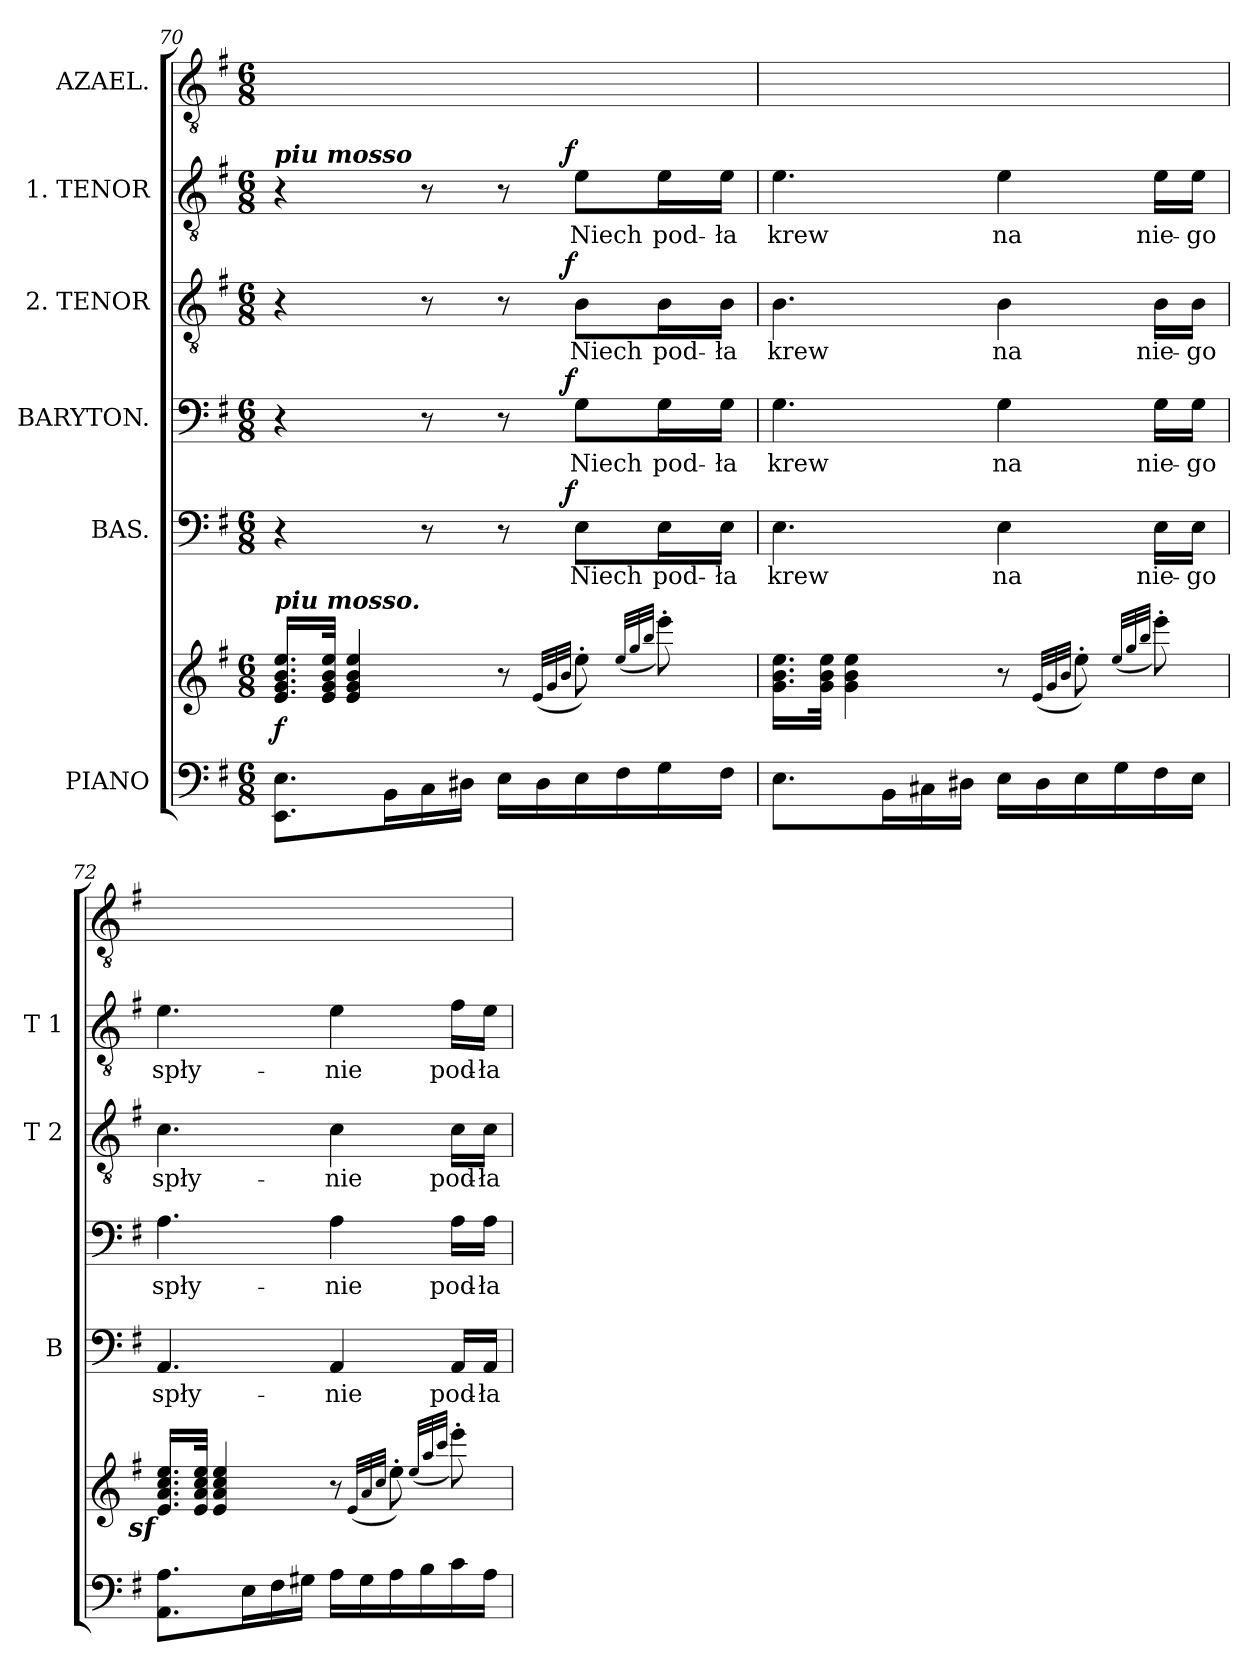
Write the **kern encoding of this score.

**kern	**kern	**dynam	**kern	**text	**dynam	**kern	**text	**dynam	**kern	**text	**dynam	**kern	**text	**dynam	**kern
*part6	*part6	*part6	*part5	*part5	*part5	*part4	*part4	*part4	*part3	*part3	*part3	*part2	*part2	*part2	*part1
*staff7	*staff6	*staff6/7	*staff5	*staff5	*staff5	*staff4	*staff4	*staff4	*staff3	*staff3	*staff3	*staff2	*staff2	*staff2	*staff1
*I"PIANO	*	*	*I"BAS.	*	*	*I"BARYTON.	*	*	*I"2. TENOR	*	*	*I"1. TENOR	*	*	*I"AZAEL.
*	*	*	*I'B	*	*	*	*	*	*I'T 2	*	*	*I'T 1	*	*	*
*clefF4	*clefG2	*	*clefF4	*	*	*clefF4	*	*	*clefGv2	*	*	*clefGv2	*	*	*clefGv2
*k[f#]	*k[f#]	*	*k[f#]	*	*	*k[f#]	*	*	*k[f#]	*	*	*k[f#]	*	*	*k[f#]
*M6/8	*M6/8	*	*M6/8	*	*	*M6/8	*	*	*M6/8	*	*	*M6/8	*	*	*M6/8
=70	=70	=70	=70	=70	=70	=70	=70	=70	=70	=70	=70	=70	=70	=70	=70
!	!	!	!	!	!	!	!	!	!	!	!	!LO:TX:a:Bi:t=piu mosso	!	!	!
!	!LO:TX:a:Bi:t=piu mosso.	!	!	!	!	!	!	!	!	!	!	!	!	!	!
8.EE\ 8.E\L	16.e/ 16.g/ 16.b/ 16.ee/LL	f	4r	.	.	4r	.	.	4r	.	.	4r	.	.	2.ryy
.	32e/ 32g/ 32b/ 32ee/JJk	.	.	.	.	.	.	.	.	.	.	.	.	.	.
.	4e/ 4g/ 4b/ 4ee/	.	.	.	.	.	.	.	.	.	.	.	.	.	.
16BB\L	.	.	.	.	.	.	.	.	.	.	.	.	.	.	.
16C\	.	.	8r	.	.	8r	.	.	8r	.	.	8r	.	.	.
16D#X\JJ	.	.	.	.	.	.	.	.	.	.	.	.	.	.	.
16E\LL	8r	.	8r	.	.	8r	.	.	8r	.	.	8r	.	.	.
16D#\	.	.	.	.	.	.	.	.	.	.	.	.	.	.	.
.	(>32qqe/LLL	.	.	.	.	.	.	.	.	.	.	.	.	.	.
.	32qqg/	.	.	.	.	.	.	.	.	.	.	.	.	.	.
.	32qqb/JJJ	.	.	.	.	.	.	.	.	.	.	.	.	.	.
!	!	!	!	!	!LO:DY:a:rj	!	!	!LO:DY:a:rj	!	!	!LO:DY:a:rj	!	!	!LO:DY:a:rj	!
16E\	8ee'>\)	.	8E\L	Niech	f	8G\L	Niech	f	8B\L	Niech	f	8e\L	Niech	f	.
16F#\	.	.	.	.	.	.	.	.	.	.	.	.	.	.	.
.	(>32qqee/LLL	.	.	.	.	.	.	.	.	.	.	.	.	.	.
.	32qqgg/	.	.	.	.	.	.	.	.	.	.	.	.	.	.
.	32qqbb/JJJ	.	.	.	.	.	.	.	.	.	.	.	.	.	.
16G\	8eee'>\)	.	16E\L	pod-	.	16G\L	pod-	.	16B\L	pod-	.	16e\L	pod-	.	.
16F#\JJ	.	.	16E\JJ	-ła	.	16G\JJ	-ła	.	16B\JJ	-ła	.	16e\JJ	-ła	.	.
=71	=71	=71	=71	=71	=71	=71	=71	=71	=71	=71	=71	=71	=71	=71	=71
8.E\L	16.g\ 16.b\ 16.ee\LL	.	4.E\	krew	.	4.G\	krew	.	4.B\	krew	.	4.e\	krew	.	2.ryy
.	32g\ 32b\ 32ee\JJk	.	.	.	.	.	.	.	.	.	.	.	.	.	.
.	4g\ 4b\ 4ee\	.	.	.	.	.	.	.	.	.	.	.	.	.	.
16BB\L	.	.	.	.	.	.	.	.	.	.	.	.	.	.	.
16C#X\	.	.	.	.	.	.	.	.	.	.	.	.	.	.	.
16D#X\JJ	.	.	.	.	.	.	.	.	.	.	.	.	.	.	.
16E\LL	8r	.	4E\	na	.	4G\	na	.	4B\	na	.	4e\	na	.	.
16D#\	.	.	.	.	.	.	.	.	.	.	.	.	.	.	.
.	(>32qqe/LLL	.	.	.	.	.	.	.	.	.	.	.	.	.	.
.	32qqg/	.	.	.	.	.	.	.	.	.	.	.	.	.	.
.	32qqb/JJJ	.	.	.	.	.	.	.	.	.	.	.	.	.	.
16E\	8ee'>\)	.	.	.	.	.	.	.	.	.	.	.	.	.	.
16G\	.	.	.	.	.	.	.	.	.	.	.	.	.	.	.
.	(>32qqee/LLL	.	.	.	.	.	.	.	.	.	.	.	.	.	.
.	32qqgg/	.	.	.	.	.	.	.	.	.	.	.	.	.	.
.	32qqbb/JJJ	.	.	.	.	.	.	.	.	.	.	.	.	.	.
16F#\	8eee'>\)	.	16E\LL	nie-	.	16G\LL	nie-	.	16B\LL	nie-	.	16e\LL	nie-	.	.
16E\JJ	.	.	16E\JJ	-go	.	16G\JJ	-go	.	16B\JJ	-go	.	16e\JJ	-go	.	.
=72	=72	=72	=72	=72	=72	=72	=72	=72	=72	=72	=72	=72	=72	=72	=72
!	!LO:DY:rj	!	!	!	!	!	!	!	!	!	!	!	!	!	!
8.AA\ 8.A\L	16.ez</ 16.az</ 16.ccz</ 16.eez</LL	.	4.AA/	spły-	.	4.A\	spły-	.	4.c\	spły-	.	4.e\	spły-	.	2.ryy
.	32e/ 32a/ 32cc/ 32ee/JJk	.	.	.	.	.	.	.	.	.	.	.	.	.	.
.	4e/ 4a/ 4cc/ 4ee/	.	.	.	.	.	.	.	.	.	.	.	.	.	.
16E\L	.	.	.	.	.	.	.	.	.	.	.	.	.	.	.
16F#\	.	.	.	.	.	.	.	.	.	.	.	.	.	.	.
16G#X\JJ	.	.	.	.	.	.	.	.	.	.	.	.	.	.	.
16A\LL	8r	.	4AA/	-nie	.	4A\	-nie	.	4c\	-nie	.	4e\	-nie	.	.
16G#\	.	.	.	.	.	.	.	.	.	.	.	.	.	.	.
.	(>32qqe/LLL	.	.	.	.	.	.	.	.	.	.	.	.	.	.
.	32qqa/	.	.	.	.	.	.	.	.	.	.	.	.	.	.
.	32qqcc/JJJ	.	.	.	.	.	.	.	.	.	.	.	.	.	.
16A\	8ee'>\)	.	.	.	.	.	.	.	.	.	.	.	.	.	.
16B\	.	.	.	.	.	.	.	.	.	.	.	.	.	.	.
.	(>32qqee/LLL	.	.	.	.	.	.	.	.	.	.	.	.	.	.
.	32qqaa/	.	.	.	.	.	.	.	.	.	.	.	.	.	.
.	32qqccc/JJJ	.	.	.	.	.	.	.	.	.	.	.	.	.	.
16c\	8eee'>\)	.	16AA/LL	pod-	.	16A\LL	pod-	.	16c\LL	pod-	.	16f#\LL	pod-	.	.
16A\JJ	.	.	16AA/JJ	-ła	.	16A\JJ	-ła	.	16c\JJ	-ła	.	16e\JJ	-ła	.	.
=	=	=	=	=	=	=	=	=	=	=	=	=	=	=	=
*-	*-	*-	*-	*-	*-	*-	*-	*-	*-	*-	*-	*-	*-	*-	*-
